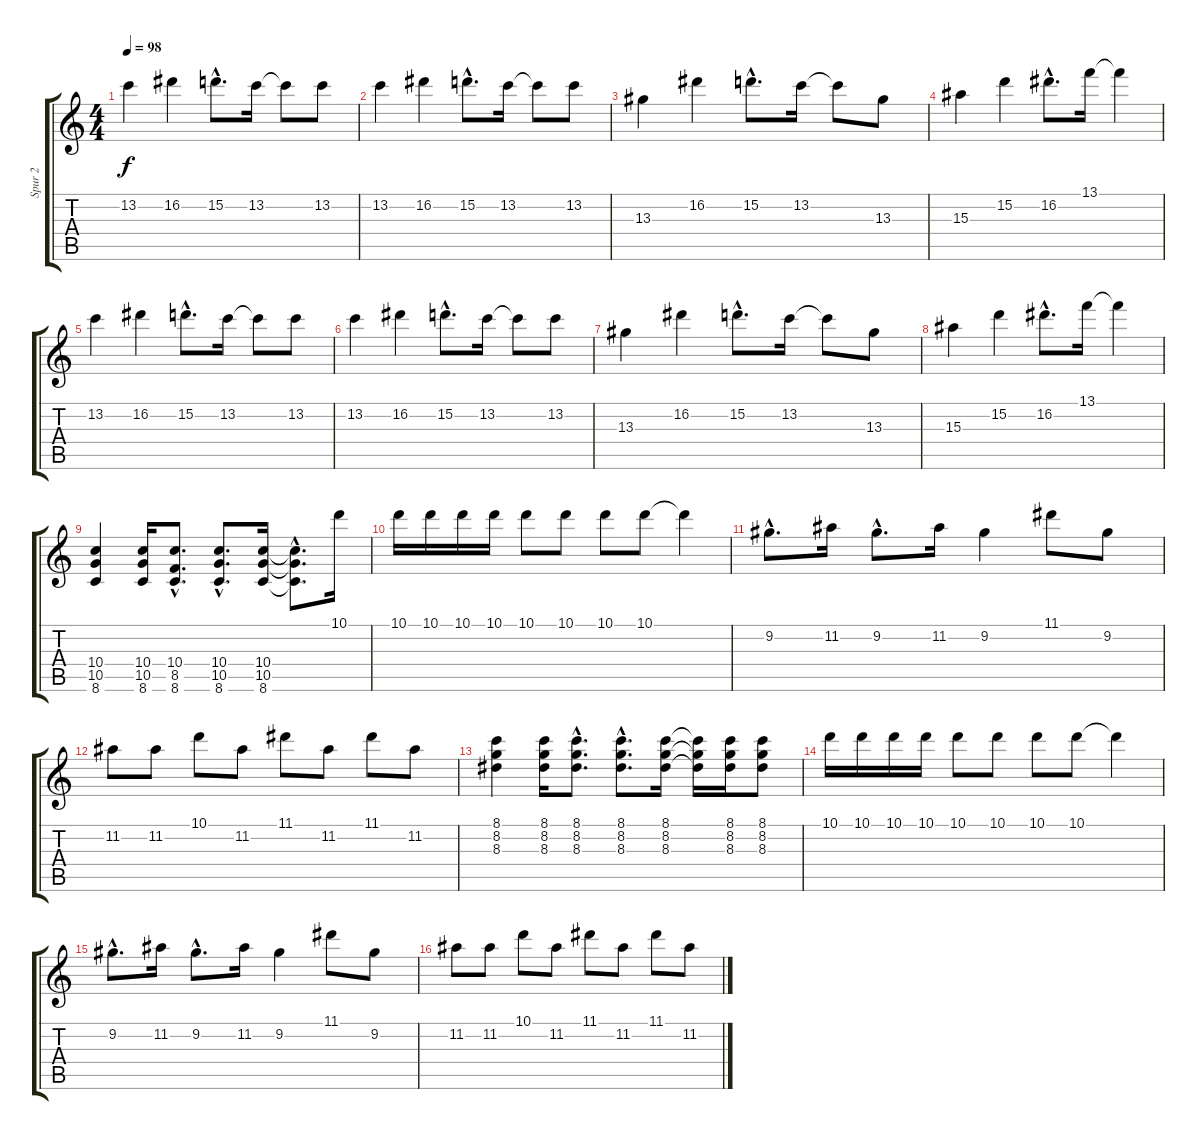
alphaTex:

\track ("Spur 2" "Spur 2") {instrument electricguitarclean}
\staff {score tabs}
\tuning (E4 B3 G3 D3 A2 E2) {hide}
\ts (4 4)
\tempo 98
\clef g2
\ks c
13.2.4{dy f} 16.2.4 15.2{hac}.8{d} 13.2.16 13.2{t}.8 13.2.8 |
13.2.4 16.2.4 15.2{hac}.8{d} 13.2.16 13.2{t}.8 13.2.8 |
13.3.4 16.2.4 15.2{hac}.8{d} 13.2.16 13.2{t}.8 13.3.8 |
15.3.4 15.2.4 16.2{hac}.8{d} 13.1.16 13.1{t}.4 |
13.2.4 16.2.4 15.2{hac}.8{d} 13.2.16 13.2{t}.8 13.2.8 |
13.2.4 16.2.4 15.2{hac}.8{d} 13.2.16 13.2{t}.8 13.2.8 |
13.3.4 16.2.4 15.2{hac}.8{d} 13.2.16 13.2{t}.8 13.3.8 |
15.3.4 15.2.4 16.2{hac}.8{d} 13.1.16 13.1{t}.4 |
(10.4 10.5 8.6).4 (10.4 10.5 8.6).16 (10.4{hac} 8.5{hac} 8.6{hac}).8{d} (10.4{hac} 10.5{hac} 8.6{hac}).8{d} (10.4 10.5 8.6).16 (10.4{hac t} 10.5{hac t} 8.6{hac t}).8{d} 10.1.16 |
10.1.16 10.1.16 10.1.16 10.1.16 10.1.8 10.1.8 10.1.8 10.1.8 10.1{t}.4 |
9.2{hac}.8{d} 11.2.16 9.2{hac}.8{d} 11.2.16 9.2.4 11.1.8 9.2.8 |
11.2.8 11.2.8 10.1.8 11.2.8 11.1.8 11.2.8 11.1.8 11.2.8 |
(8.1 8.2 8.3).4 (8.1 8.2 8.3).16 (8.1{hac} 8.2{hac} 8.3{hac}).8{d} (8.1{hac} 8.2{hac} 8.3{hac}).8{d} (8.1 8.2 8.3).16 (8.1{t} 8.2{t} 8.3{t}).16 (8.1 8.2 8.3).16 (8.1 8.2 8.3).8 |
10.1.16 10.1.16 10.1.16 10.1.16 10.1.8 10.1.8 10.1.8 10.1.8 10.1{t}.4 |
9.2{hac}.8{d} 11.2.16 9.2{hac}.8{d} 11.2.16 9.2.4 11.1.8 9.2.8 |
11.2.8 11.2.8 10.1.8 11.2.8 11.1.8 11.2.8 11.1.8 11.2.8
